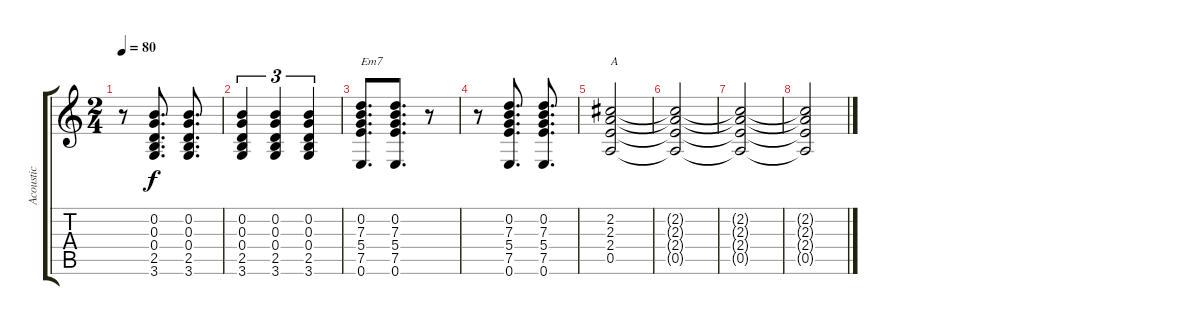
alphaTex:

\track ("Acoustic" "Acoustic") {instrument acousticguitarsteel}
\staff {score tabs}
\tuning (E4 B3 G3 D3 A2 E2) {hide}
\ts (2 4)
\tempo 80
\clef g2
\ks c
r.8{dy f} (0.2 0.3 0.4 2.5 3.6).8{d} (0.2 0.3 0.4 2.5 3.6).8{d} |
(0.2 0.3 0.4 2.5 3.6).4{tu (3 2)} (0.2 0.3 0.4 2.5 3.6).4{tu (3 2)} (0.2 0.3 0.4 2.5 3.6).4{tu (3 2)} |
(0.2 7.3 5.4 7.5 0.6).8{d txt "Em7"} (0.2 7.3 5.4 7.5 0.6).8{d} r.8 |
r.8 (0.2 7.3 5.4 7.5 0.6).8{d} (0.2 7.3 5.4 7.5 0.6).8{d} |
(2.2 2.3 2.4 0.5).2{txt "A"} |
(2.2{t} 2.3{t} 2.4{t} 0.5{t}).2 |
(2.2{t} 2.3{t} 2.4{t} 0.5{t}).2 |
(2.2{t} 2.3{t} 2.4{t} 0.5{t}).2
